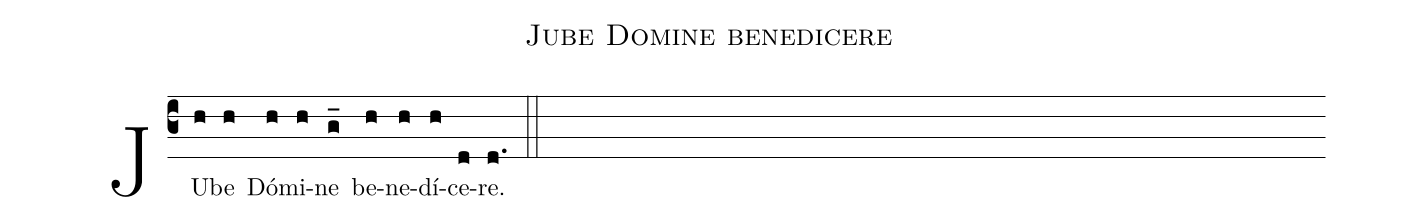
name: Jube Domine benedicere;
%%
(c3) JU(h)be(h) Dó(h)mi(h)ne(g_) be(h)ne(h)dí(h)ce(d)re.(d.::)
